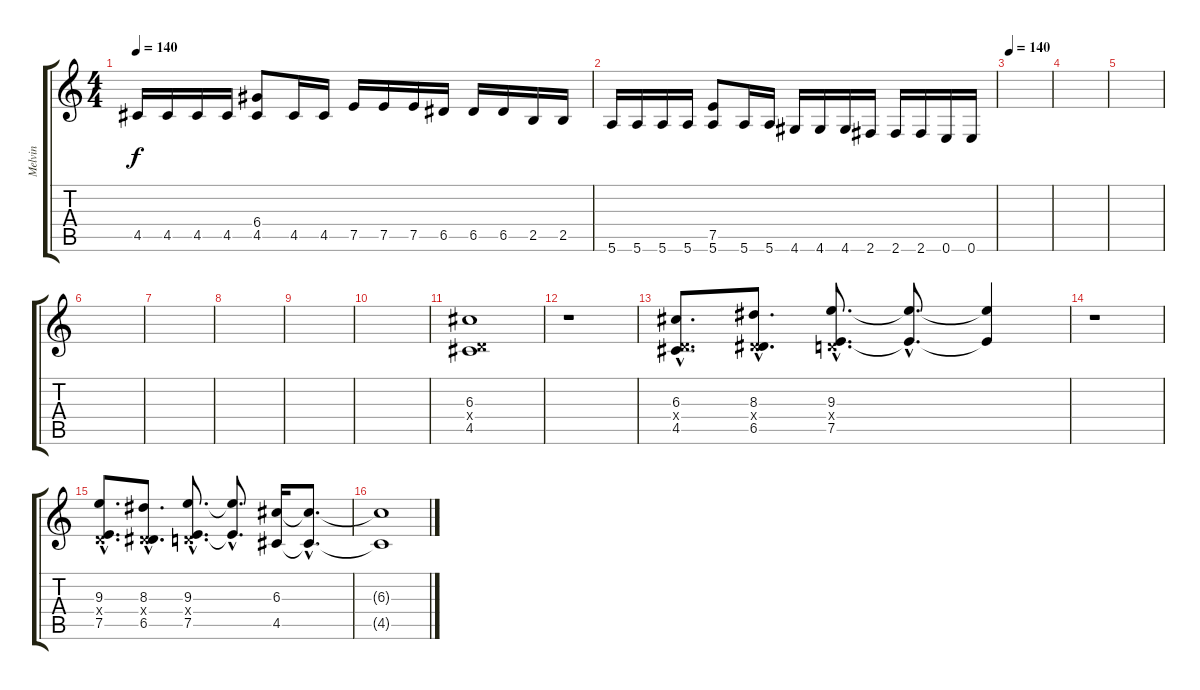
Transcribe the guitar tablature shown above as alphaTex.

\track ("Melvin" "Melvin") {instrument distortionguitar}
\staff {score tabs}
\tuning (E4 B3 G3 D3 A2 E2) {hide}
\ts (4 4)
\tempo 140
\clef g2
\ks c
4.5.16{dy f instrument electricguitarmuted} 4.5.16 4.5.16 4.5.16 (6.4 4.5).8{instrument distortionguitar} 4.5.16{instrument electricguitarmuted} 4.5.16 7.5.16 7.5.16 7.5.16 6.5.16 6.5.16 6.5.16 2.5.16 2.5.16 |
5.6.16{instrument electricguitarmuted} 5.6.16 5.6.16 5.6.16 (7.5 5.6).8{instrument distortionguitar} 5.6.16{instrument electricguitarmuted} 5.6.16 4.6.16 4.6.16 4.6.16 2.6.16 2.6.16 2.6.16 0.6.16 0.6.16 |
\tempo 140
|
|
|
|
|
|
|
|
(6.3 0.4{x} 4.5).1{instrument distortionguitar} |
r.1 |
(6.3{hac} 0.4{hac x} 4.5{hac}).8{d} (8.3{hac} 0.4{hac x} 6.5{hac}).8{d} (9.3{hac} 0.4{hac x} 7.5{hac}).8{d} (9.3{hac t} 7.5{hac t}).8{d} (9.3{t} 7.5{t}).4 |
r.1 |
(9.3{hac} 0.4{hac x} 7.5{hac}).8{d} (8.3{hac} 0.4{hac x} 6.5{hac}).8{d} (9.3{hac} 0.4{hac x} 7.5{hac}).8{d} (9.3{hac t} 7.5{t}).8{d} (6.3 4.5).16 (6.3{hac t} 4.5{hac t}).8{d} |
(6.3{t} 4.5{t}).1
